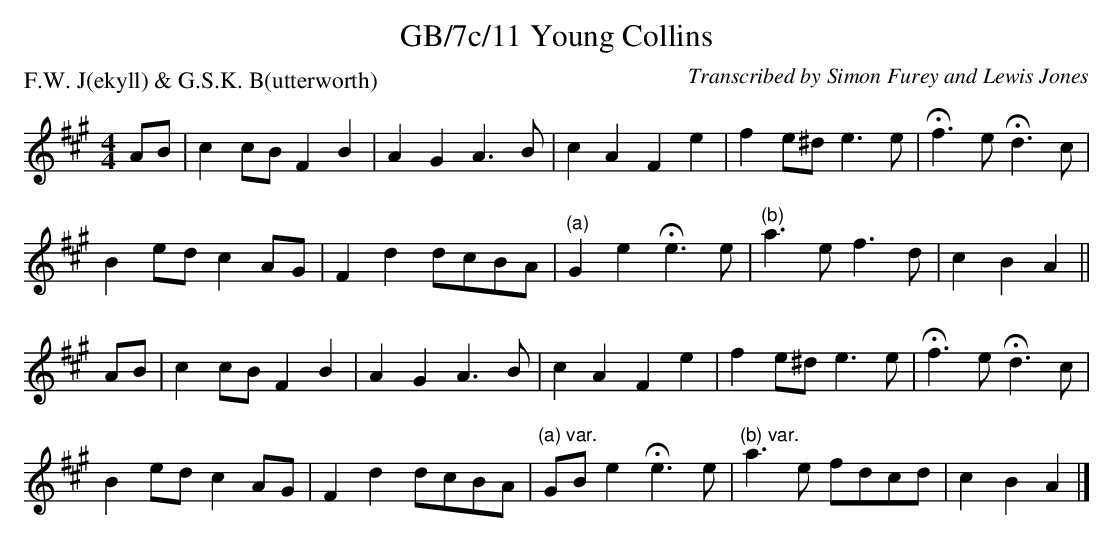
X:1
T:GB/7c/11 Young Collins
P:F.W. J(ekyll) & G.S.K. B(utterworth)
C:Transcribed by Simon Furey and Lewis Jones
L:1/8
M:4/4
K:A
AB | c2 cB F2 B2 | A2 G2 A3 B | c2 A2 F2 e2 | f2 e^d e3 e | !fermata!f3 e !fermata!d3 c |$
B2 ed c2 AG | F2 d2 dcBA |"^(a)" G2 e2 !fermata!e3 e |"^(b)" a3 e f3 d | c2 B2 A2 ||$ AB |
c2 cB F2 B2 | A2 G2 A3 B | c2 A2 F2 e2 | f2 e^d e3 e | !fermata!f3 e !fermata!d3 c |$
B2 ed c2 AG | F2 d2 dcBA |"^(a) var." GB e2 !fermata!e3 e |"^(b) var." a3 e fdcd | c2 B2 A2 |]
